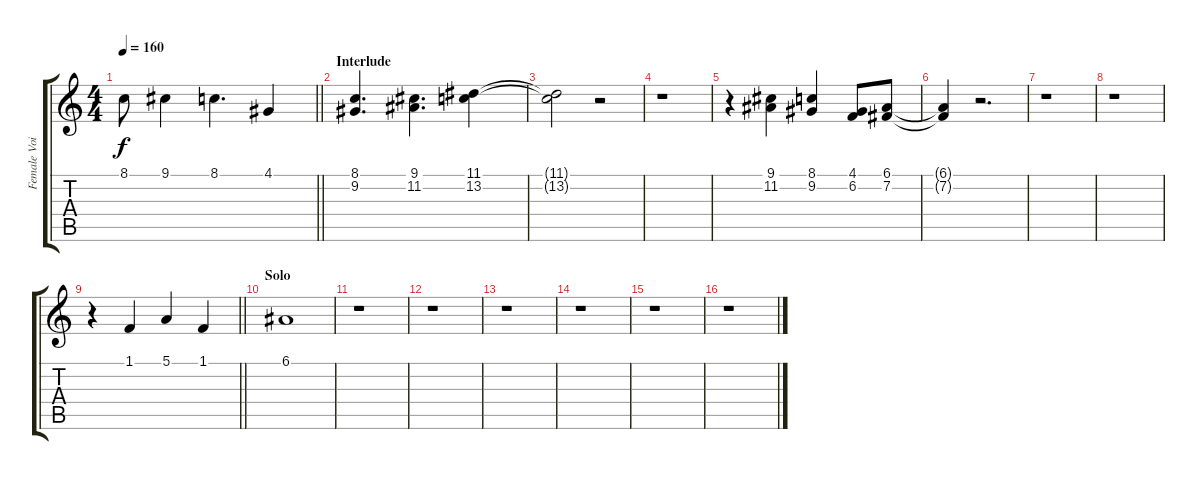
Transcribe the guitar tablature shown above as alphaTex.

\track ("Female Voice" "Female Voi") {instrument lead6voice}
\staff {score tabs}
\tuning (E4 B3 G3 D3 A2 E2) {hide}
\ts (4 4)
\tempo 160
\clef g2
\barLineRight lightlight
\ks c
8.1{t}.8{dy f} 9.1.4 8.1.4{d} 4.1.4 |
\section ("" "Interlude")
(8.1 9.2).4{d} (9.1 11.2).4{d} (11.1 13.2).4 |
(11.1{t} 13.2{t}).2 r.2 |
r.1 |
r.4 (9.1 11.2).4 (8.1 9.2).4 (4.1 6.2).8 (6.1 7.2).8 |
(6.1{t} 7.2{t}).4 r.2{d} |
r.1 |
r.1 |
\barLineRight lightlight
r.4 1.1.4 5.1.4 1.1.4 |
\section ("" "Solo")
6.1.1 |
r.1 |
r.1 |
r.1 |
r.1 |
r.1 |
r.1
